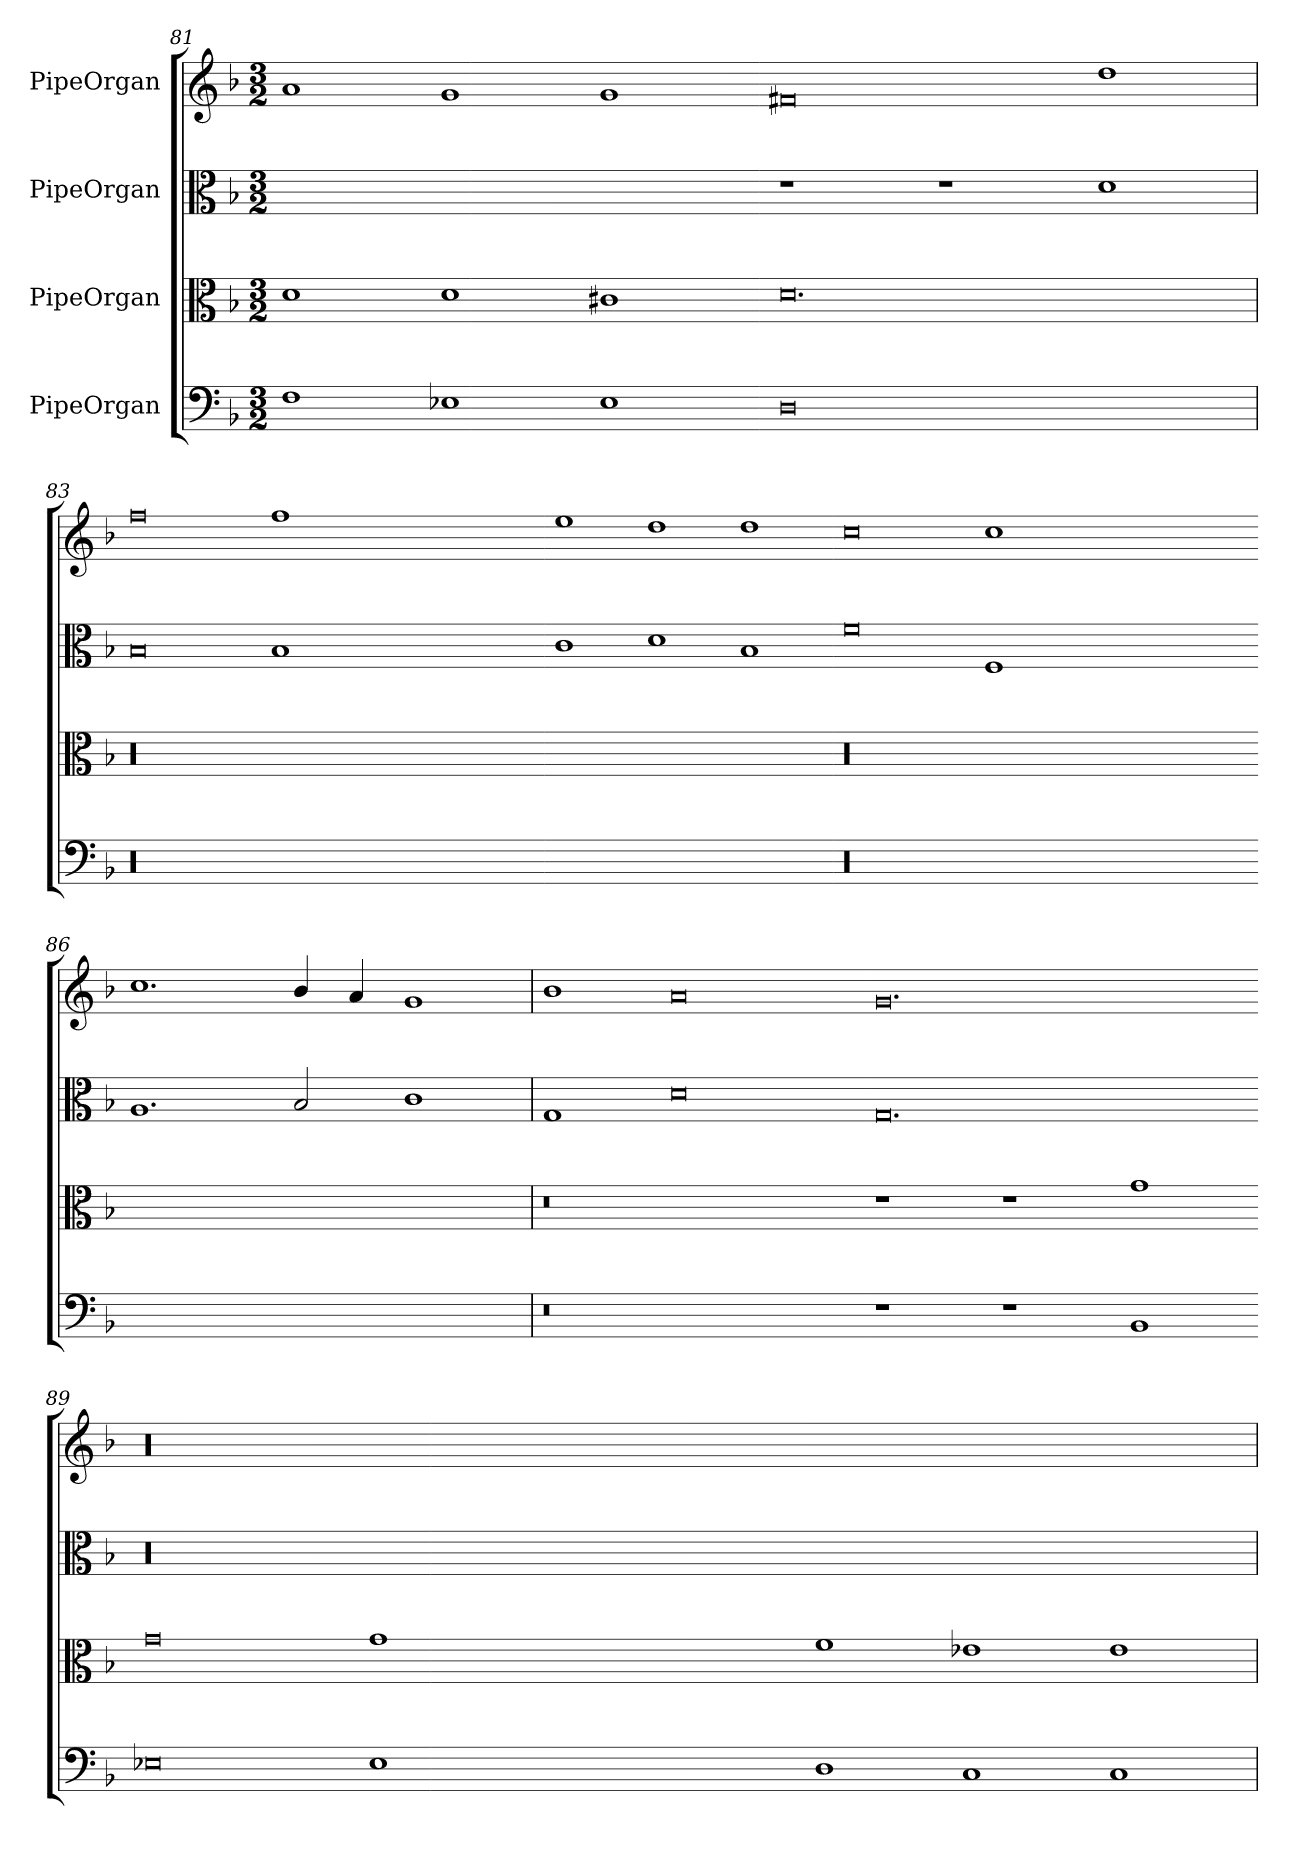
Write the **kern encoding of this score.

**kern	**kern	**kern	**kern
*part4	*part3	*part2	*part1
*staff4	*staff3	*staff2	*staff1
*I"PipeOrgan	*I"PipeOrgan	*I"PipeOrgan	*I"PipeOrgan
*clefF4	*clefC3	*clefC3	*clefG2
*k[b-]	*k[b-]	*k[b-]	*k[b-]
*F:	*F:	*F:	*F:
*M3/2	*M3/2	*M3/2	*M3/2
=81	=81	=81	=81
1F	1d	0.ryy	1a
1E-X	1d	.	1g
1E-	1c#X	.	1g
=82-	=82-	=82-	=82-
!LO:N:vis=0	!	!	!
0.D	0.d	1r	0f#X
.	.	1r	.
.	.	1d	1dd
=83	=83	=83	=83
00.r	00.r	0B-	0ff
.	.	1B-	1ff
.	.	0.ryy	0.ryy
=84-	=84-	=84-	=84-
0.ryy	0.ryy	1c	1ee
.	.	1d	1dd
.	.	1B-	1dd
=85-	=85-	=85-	=85-
00.r	00.r	0f	0cc
.	.	1F	1cc
.	.	0.ryy	0.ryy
=86-	=86-	=86-	=86-
0.ryy	0.ryy	1.A	1.cc
.	.	2B-/	4b-/
.	.	.	4a/
.	.	1c	1g
=87	=87	=87	=87
0.r	0.r	1G	1b-
.	.	0d	0a
=88-	=88-	=88-	=88-
1r	1r	0.G	0.g
1r	1r	.	.
1BB-	1g	.	.
=89-	=89-	=89-	=89-
0E-X	0g	00.r	00.r
1E-	1g	.	.
0.ryy	0.ryy	.	.
=90-	=90-	=90-	=90-
1D	1f	0.ryy	0.ryy
1C	1e-X	.	.
1C	1e-	.	.
=	=	=	=
*-	*-	*-	*-
